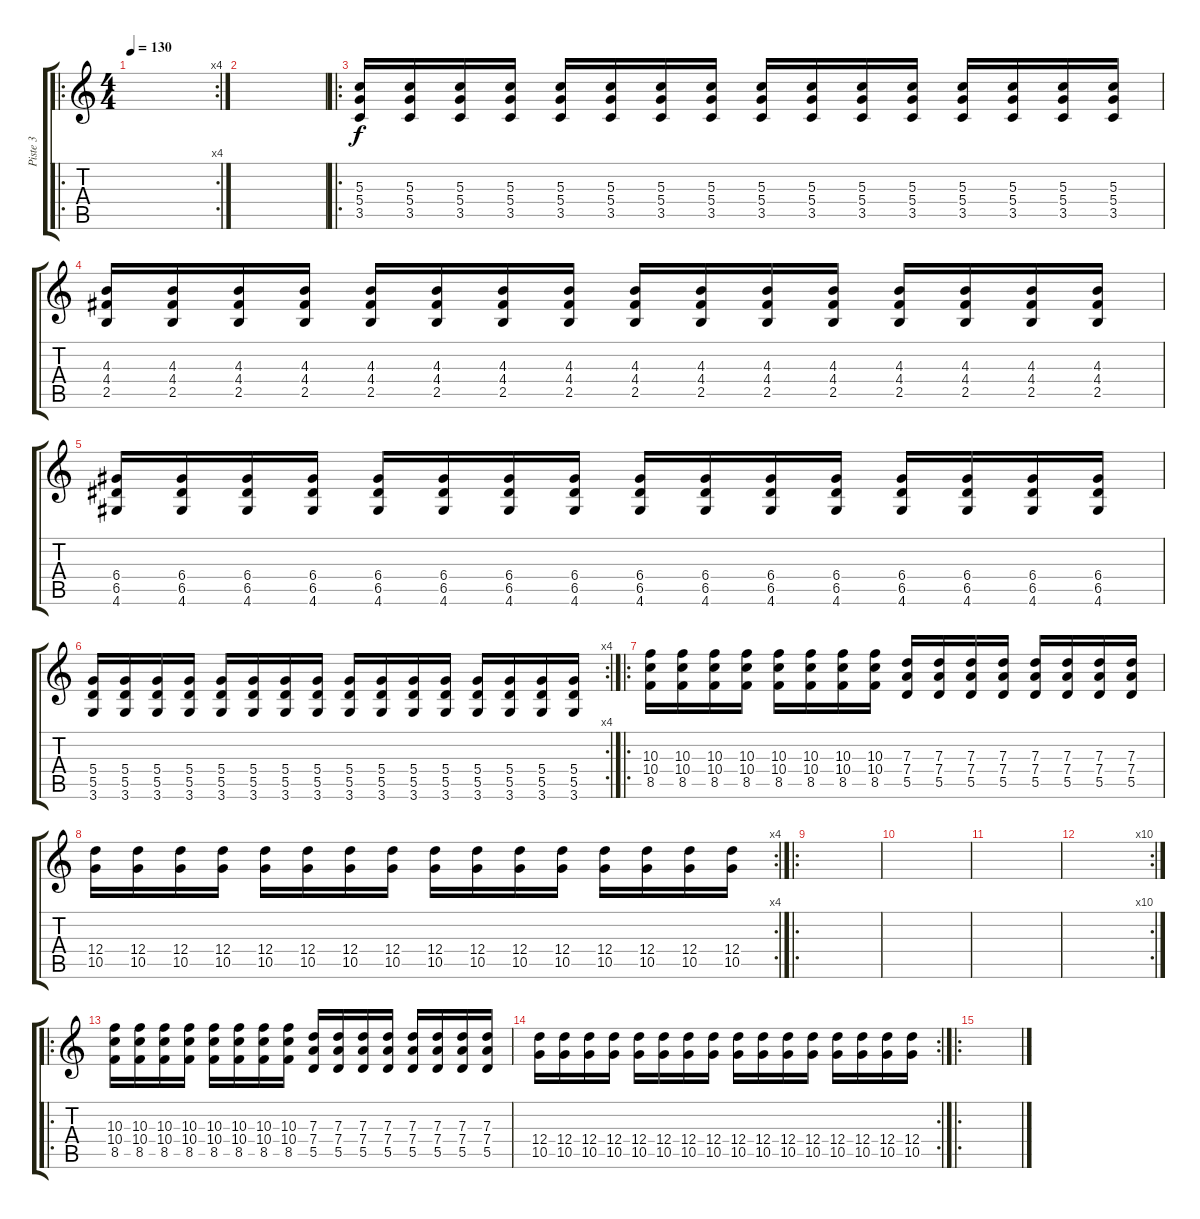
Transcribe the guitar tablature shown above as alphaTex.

\track ("Piste 3" "Piste 3") {instrument distortionguitar}
\staff {score tabs}
\tuning (E4 B3 G3 D3 A2 E2) {hide}
\ro
\rc 4
\ts (4 4)
\tempo 130
\clef g2
\ks c
|
|
\ro
(5.3 5.4 3.5).16 (5.3 5.4 3.5).16 (5.3 5.4 3.5).16 (5.3 5.4 3.5).16 (5.3 5.4 3.5).16 (5.3 5.4 3.5).16 (5.3 5.4 3.5).16 (5.3 5.4 3.5).16 (5.3 5.4 3.5).16 (5.3 5.4 3.5).16 (5.3 5.4 3.5).16 (5.3 5.4 3.5).16 (5.3 5.4 3.5).16 (5.3 5.4 3.5).16 (5.3 5.4 3.5).16 (5.3 5.4 3.5).16 |
(4.3 4.4 2.5).16 (4.3 4.4 2.5).16 (4.3 4.4 2.5).16 (4.3 4.4 2.5).16 (4.3 4.4 2.5).16 (4.3 4.4 2.5).16 (4.3 4.4 2.5).16 (4.3 4.4 2.5).16 (4.3 4.4 2.5).16 (4.3 4.4 2.5).16 (4.3 4.4 2.5).16 (4.3 4.4 2.5).16 (4.3 4.4 2.5).16 (4.3 4.4 2.5).16 (4.3 4.4 2.5).16 (4.3 4.4 2.5).16 |
(6.4 6.5 4.6).16 (6.4 6.5 4.6).16 (6.4 6.5 4.6).16 (6.4 6.5 4.6).16 (6.4 6.5 4.6).16 (6.4 6.5 4.6).16 (6.4 6.5 4.6).16 (6.4 6.5 4.6).16 (6.4 6.5 4.6).16 (6.4 6.5 4.6).16 (6.4 6.5 4.6).16 (6.4 6.5 4.6).16 (6.4 6.5 4.6).16 (6.4 6.5 4.6).16 (6.4 6.5 4.6).16 (6.4 6.5 4.6).16 |
\rc 4
(5.4 5.5 3.6).16 (5.4 5.5 3.6).16 (5.4 5.5 3.6).16 (5.4 5.5 3.6).16 (5.4 5.5 3.6).16 (5.4 5.5 3.6).16 (5.4 5.5 3.6).16 (5.4 5.5 3.6).16 (5.4 5.5 3.6).16 (5.4 5.5 3.6).16 (5.4 5.5 3.6).16 (5.4 5.5 3.6).16 (5.4 5.5 3.6).16 (5.4 5.5 3.6).16 (5.4 5.5 3.6).16 (5.4 5.5 3.6).16 |
\ro
(10.3 10.4 8.5).16 (10.3 10.4 8.5).16 (10.3 10.4 8.5).16 (10.3 10.4 8.5).16 (10.3 10.4 8.5).16 (10.3 10.4 8.5).16 (10.3 10.4 8.5).16 (10.3 10.4 8.5).16 (7.3 7.4 5.5).16 (7.3 7.4 5.5).16 (7.3 7.4 5.5).16 (7.3 7.4 5.5).16 (7.3 7.4 5.5).16 (7.3 7.4 5.5).16 (7.3 7.4 5.5).16 (7.3 7.4 5.5).16 |
\rc 4
(12.4 10.5).16 (12.4 10.5).16 (12.4 10.5).16 (12.4 10.5).16 (12.4 10.5).16 (12.4 10.5).16 (12.4 10.5).16 (12.4 10.5).16 (12.4 10.5).16 (12.4 10.5).16 (12.4 10.5).16 (12.4 10.5).16 (12.4 10.5).16 (12.4 10.5).16 (12.4 10.5).16 (12.4 10.5).16 |
\ro
|
|
|
\rc 10
|
\ro
(10.3 10.4 8.5).16 (10.3 10.4 8.5).16 (10.3 10.4 8.5).16 (10.3 10.4 8.5).16 (10.3 10.4 8.5).16 (10.3 10.4 8.5).16 (10.3 10.4 8.5).16 (10.3 10.4 8.5).16 (7.3 7.4 5.5).16 (7.3 7.4 5.5).16 (7.3 7.4 5.5).16 (7.3 7.4 5.5).16 (7.3 7.4 5.5).16 (7.3 7.4 5.5).16 (7.3 7.4 5.5).16 (7.3 7.4 5.5).16 |
\rc 2
(12.4 10.5).16 (12.4 10.5).16 (12.4 10.5).16 (12.4 10.5).16 (12.4 10.5).16 (12.4 10.5).16 (12.4 10.5).16 (12.4 10.5).16 (12.4 10.5).16 (12.4 10.5).16 (12.4 10.5).16 (12.4 10.5).16 (12.4 10.5).16 (12.4 10.5).16 (12.4 10.5).16 (12.4 10.5).16 |
\ro
